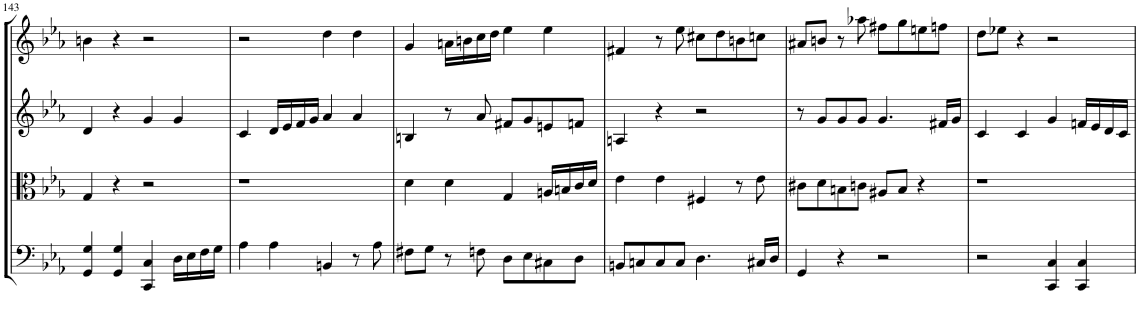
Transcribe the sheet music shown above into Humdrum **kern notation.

**kern	**kern	**kern	**kern
*part4	*part3	*part2	*part1
*staff4	*staff3	*staff2	*staff1
*I"Cello	*I"Viola	*I"Violin 2	*I"Violin 1
*	*I'Vla	*I'Vln	*I'Vln
!!LO:PB:g=z
*clefF4	*clefC3	*clefG2	*clefG2
*k[b-e-a-]	*k[b-e-a-]	*k[b-e-a-]	*k[b-e-a-]
*E-:	*E-:	*E-:	*E-:
*M4/4	*M4/4	*M4/4	*M4/4
*met(c)	*met(c)	*met(c)	*met(c)
=143	=143	=143	=143
4GG/ 4G/	4G/	4d/	4bn\
4GG/ 4G/	4r	4r	4r
4CC/ 4C/	2r	4g/	2r
16D\LL	.	4g/	.
16E-\	.	.	.
16F\	.	.	.
16G\JJ	.	.	.
=144	=144	=144	=144
4A-\	1r	4c/	2r
4A-\	.	16d/LL	.
.	.	16e-/	.
.	.	16f/	.
.	.	16g/JJ	.
4BBn/	.	4a-/	4dd\
8r	.	4a-/	4dd\
8A-\	.	.	.
=145	=145	=145	=145
8F#X\L	4d\	4Bn/	4g/
8G\J	.	.	.
8r	4d\	8r	16an\LL
.	.	.	16bn\
8Fn\	.	8a-/	16cc\
.	.	.	16dd\JJ
8D\L	4G/	8f#X/L	4ee-\
8E-\	.	8g/	.
8C#X\	16An/LL	8en/	4ee-\
.	16Bn/	.	.
8D\J	16c/	8fn/J	.
.	16d/JJ	.	.
=146	=146	=146	=146
8BBn/L	4e-\	4An/	4f#X/
8Cn/	.	.	.
8C/	4e-\	4r	8r
8C/J	.	.	8ee-\
4.D\	4F#X/	2r	8cc#X\L
.	.	.	8dd\
.	8r	.	8bn\
16C#X/LL	8e-\	.	8ccn\J
16D/JJ	.	.	.
=147	=147	=147	=147
4GG/	8c#X\L	8r	8a#X/L
.	8d\	8g/L	8bn/J
4r	8Bn\	8g/	8r
.	8cn\J	8g/J	8aa-X\
2r	8A#X/L	4.g/	8ff#X\L
.	8B/J	.	8gg\
.	4r	.	8een\
.	.	16f#X/LL	8ffn\J
.	.	16g/JJ	.
=148	=148	=148	=148
2r	1r	4c/	8dd\L
.	.	.	8ee-X\J
.	.	4c/	4r
4CC/ 4C/	.	4g/	2r
4CC/ 4C/	.	16fn/LL	.
.	.	16e-/	.
.	.	16d/	.
.	.	16c/JJ	.
=	=	=	=
*-	*-	*-	*-
